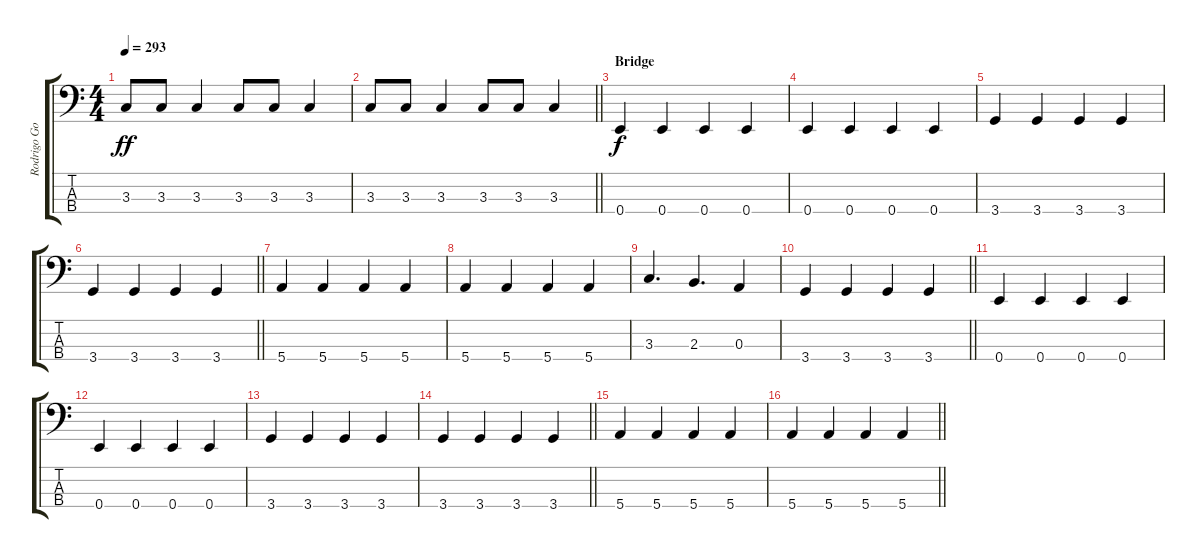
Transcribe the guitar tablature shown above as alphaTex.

\track ("Rodrigo Gonzalez" "Rodrigo Go") {instrument electricbassfinger}
\staff {score tabs}
\tuning (G2 D2 A1 E1) {hide}
\ts (4 4)
\tempo 293
\clef f4
\ks c
3.3.8{dy ff} 3.3.8 3.3.4 3.3.8 3.3.8 3.3.4 |
\barLineRight lightlight
3.3.8 3.3.8 3.3.4 3.3.8 3.3.8 3.3.4 |
\section ("" "Bridge")
0.4.4{dy f} 0.4.4 0.4.4 0.4.4 |
0.4.4 0.4.4 0.4.4 0.4.4 |
3.4.4 3.4.4 3.4.4 3.4.4 |
\barLineRight lightlight
3.4.4 3.4.4 3.4.4 3.4.4 |
5.4.4 5.4.4 5.4.4 5.4.4 |
5.4.4 5.4.4 5.4.4 5.4.4 |
3.3.4{d} 2.3.4{d} 0.3.4 |
\barLineRight lightlight
3.4.4 3.4.4 3.4.4 3.4.4 |
0.4.4 0.4.4 0.4.4 0.4.4 |
0.4.4 0.4.4 0.4.4 0.4.4 |
3.4.4 3.4.4 3.4.4 3.4.4 |
\barLineRight lightlight
3.4.4 3.4.4 3.4.4 3.4.4 |
5.4.4 5.4.4 5.4.4 5.4.4 |
\barLineRight lightlight
5.4.4 5.4.4 5.4.4 5.4.4
